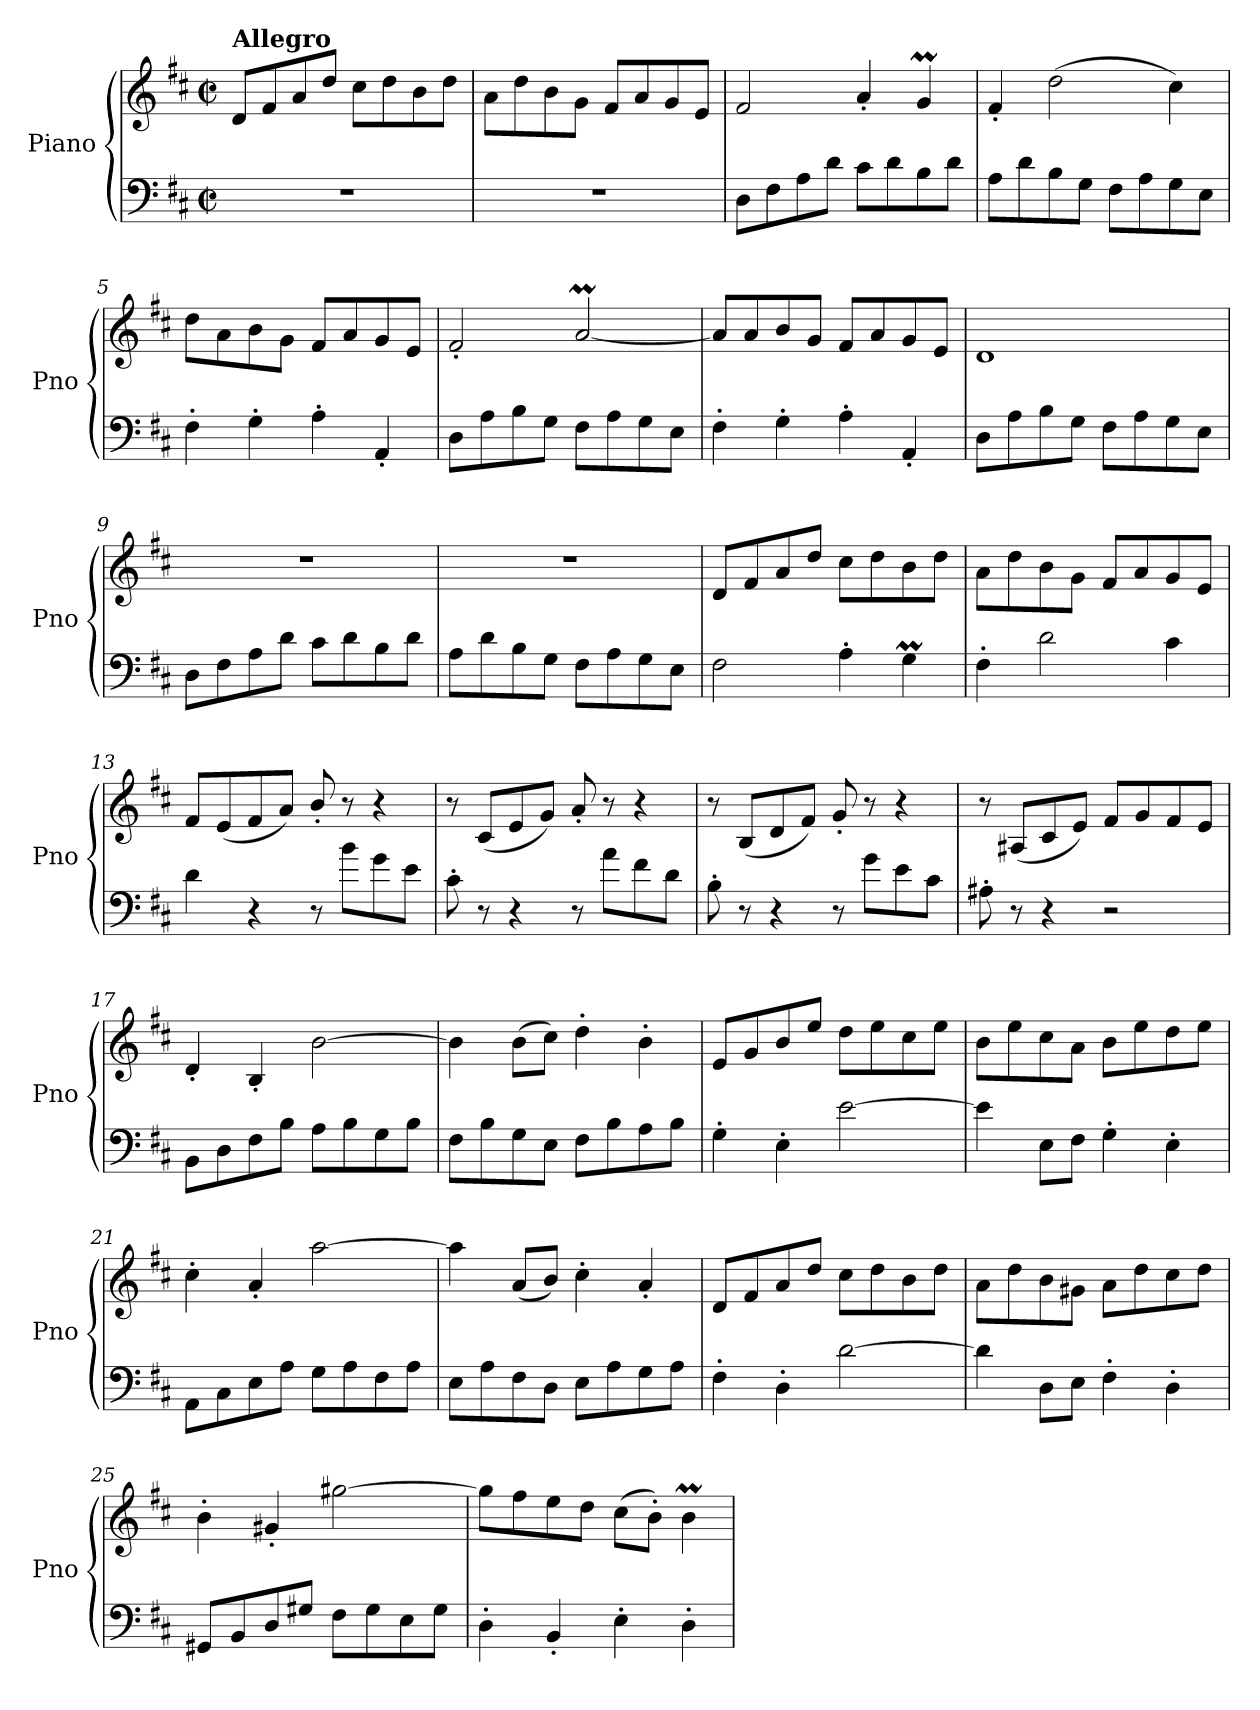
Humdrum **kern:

**kern	**kern
*part1	*part1
*staff2	*staff1
*I"Piano	*
*I'Pno	*
*clefF4	*clefG2
*k[f#c#]	*k[f#c#]
*M2/2	*M2/2
*met(c|)	*met(c|)
=1	=1
!	!LO:TX:a:B:t=Allegro
1r	8d/L
.	8f#/
.	8a/
.	8dd/J
.	8cc#\L
.	8dd\
.	8b\
.	8dd\J
=2	=2
1r	8a\L
.	8dd\
.	8b\
.	8g\J
.	8f#/L
.	8a/
.	8g/
.	8e/J
=3	=3
8D\L	2f#/
8F#\	.
8A\	.
8d\J	.
8c#\L	4a'/
8d\	.
8B\	4gM/
8d\J	.
=4	=4
8A\L	4f#'/
8d\	.
8B\	(>2dd\
8G\J	.
8F#\L	.
8A\	.
8G\	4cc#\)
8E\J	.
!!LO:LB:g=z
=5	=5
4F#'\	8dd\L
.	8a\
4G'\	8b\
.	8g\J
4A'\	8f#/L
.	8a/
4AA'/	8g/
.	8e/J
=6	=6
8D\L	2f#'/
8A\	.
8B\	.
8G\J	.
8F#\L	[2aM/
8A\	.
8G\	.
8E\J	.
=7	=7
4F#'\	8a/L]
.	8a/
4G'\	8b/
.	8g/J
4A'\	8f#/L
.	8a/
4AA'/	8g/
.	8e/J
=8	=8
8D\L	1d
8A\	.
8B\	.
8G\J	.
8F#\L	.
8A\	.
8G\	.
8E\J	.
!!LO:LB:g=z
=9	=9
8D\L	1r
8F#\	.
8A\	.
8d\J	.
8c#\L	.
8d\	.
8B\	.
8d\J	.
=10	=10
8A\L	1r
8d\	.
8B\	.
8G\J	.
8F#\L	.
8A\	.
8G\	.
8E\J	.
=11	=11
2F#\	8d/L
.	8f#/
.	8a/
.	8dd/J
4A'\	8cc#\L
.	8dd\
4GM\	8b\
.	8dd\J
=12	=12
4F#'\	8a\L
.	8dd\
2d\	8b\
.	8g\J
.	8f#/L
.	8a/
4c#\	8g/
.	8e/J
!!LO:LB:g=z
=13	=13
4d\	8f#/L
.	(<8e/
4r	8f#/
.	8a/J)
8r	8b'/
8b\L	8r
8g\	4r
8e\J	.
=14	=14
8c#'\	8r
8r	(<8c#/L
4r	8e/
.	8g/J)
8r	8a'/
8a\L	8r
8f#\	4r
8d\J	.
=15	=15
8B'\	8r
8r	(<8B/L
4r	8d/
.	8f#/J)
8r	8g'/
8g\L	8r
8e\	4r
8c#\J	.
=16	=16
8A#X'\	8r
8r	(<8A#X/L
4r	8c#/
.	8e/J)
2r	8f#/L
.	8g/
.	8f#/
.	8e/J
!!LO:LB:g=z
=17	=17
8BB\L	4d'/
8D\	.
8F#\	4B'/
8B\J	.
8A\L	[2b\
8B\	.
8G\	.
8B\J	.
=18	=18
8F#\L	4b\]
8B\	.
8G\	(>8b\L
8E\J	8cc#\J)
8F#\L	4dd'\
8B\	.
8A\	4b'\
8B\J	.
=19	=19
4G'\	8e/L
.	8g/
4E'\	8b/
.	8ee/J
[2e\	8dd\L
.	8ee\
.	8cc#\
.	8ee\J
=20	=20
4e\]	8b\L
.	8ee\
8E\L	8cc#\
8F#\J	8a\J
4G'\	8b\L
.	8ee\
4E'\	8dd\
.	8ee\J
=21	=21
8AA\L	4cc#'\
8C#\	.
8E\	4a'/
8A\J	.
8G\L	[2aa\
8A\	.
8F#\	.
8A\J	.
!!LO:PB:g=z
=22	=22
8E\L	4aa\]
8A\	.
8F#\	(<8a/L
8D\J	8b/J)
8E\L	4cc#'\
8A\	.
8G\	4a'/
8A\J	.
=23	=23
4F#'\	8d/L
.	8f#/
4D'\	8a/
.	8dd/J
[2d\	8cc#\L
.	8dd\
.	8b\
.	8dd\J
=24	=24
4d\]	8a\L
.	8dd\
8D\L	8b\
8E\J	8g#X\J
4F#'\	8a\L
.	8dd\
4D'\	8cc#\
.	8dd\J
=25	=25
8GG#X/L	4b'\
8BB/	.
8D/	4g#X'/
8G#X/J	.
8F#\L	[2gg#X\
8G#\	.
8E\	.
8G#\J	.
!!LO:LB:g=z
=26	=26
4D'\	8gg#\L]
.	8ff#\
4BB'/	8ee\
.	8dd\J
4E'\	(>8cc#\L
.	8b'\J)
4D'\	4bM\
=	=
*-	*-
